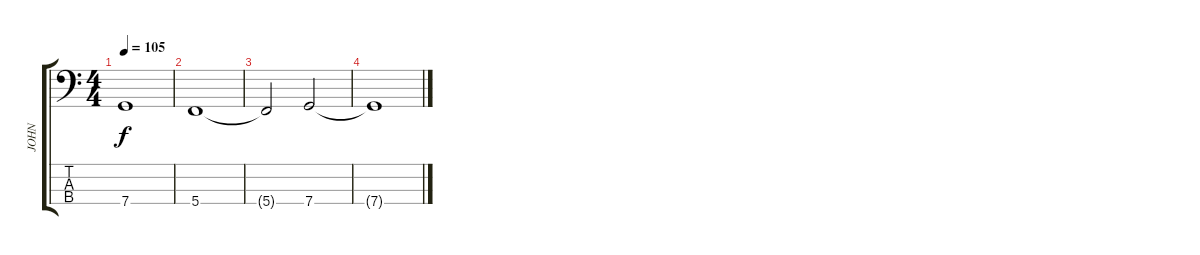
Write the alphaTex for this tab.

\track ("JOHN" "JOHN") {instrument electricbasspick}
\staff {score tabs}
\tuning (F2 C2 G1 C1) {hide}
\ts (4 4)
\tempo 105
\clef f4
\ks c
7.4{t}.1{dy f} |
5.4.1 |
5.4{t}.2 7.4.2 |
7.4{t}.1
